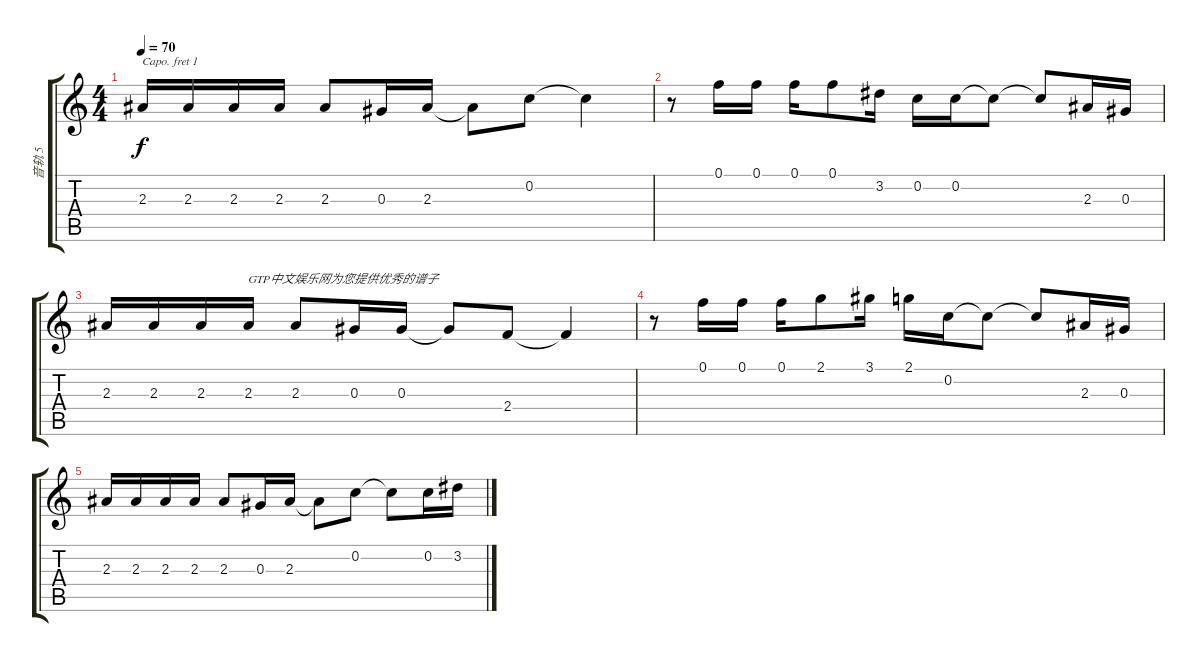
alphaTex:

\track ("音轨 5" "音轨 5") {instrument acousticguitarsteel}
\staff {score tabs}
\capo 1
\tuning (E4 B3 G3 D3 A2 E2) {hide}
\ts (4 4)
\tempo 70
\clef g2
\ks c
2.3.16{dy f} 2.3.16 2.3.16 2.3.16 2.3.8 0.3.16 2.3.16 2.3{t}.8 0.2.8 0.2{t}.4 |
r.8 0.1.16 0.1.16 0.1.16 0.1.8 3.2.16 0.2.16 0.2.16 0.2{t}.8 0.2{t}.8 2.3.16 0.3.16 |
2.3.16 2.3.16 2.3.16 2.3.16{txt "GTP中文娱乐网为您提供优秀的谱子"} 2.3.8 0.3.16 0.3.16 0.3{t}.8 2.4.8 2.4{t}.4 |
r.8 0.1.16 0.1.16 0.1.16 2.1.8 3.1.16 2.1.16 0.2.16 0.2{t}.8 0.2{t}.8 2.3.16 0.3.16 |
2.3.16 2.3.16 2.3.16 2.3.16 2.3.8 0.3.16 2.3.16 2.3{t}.8 0.2.8 0.2{t}.8 0.2.16 3.2.16
